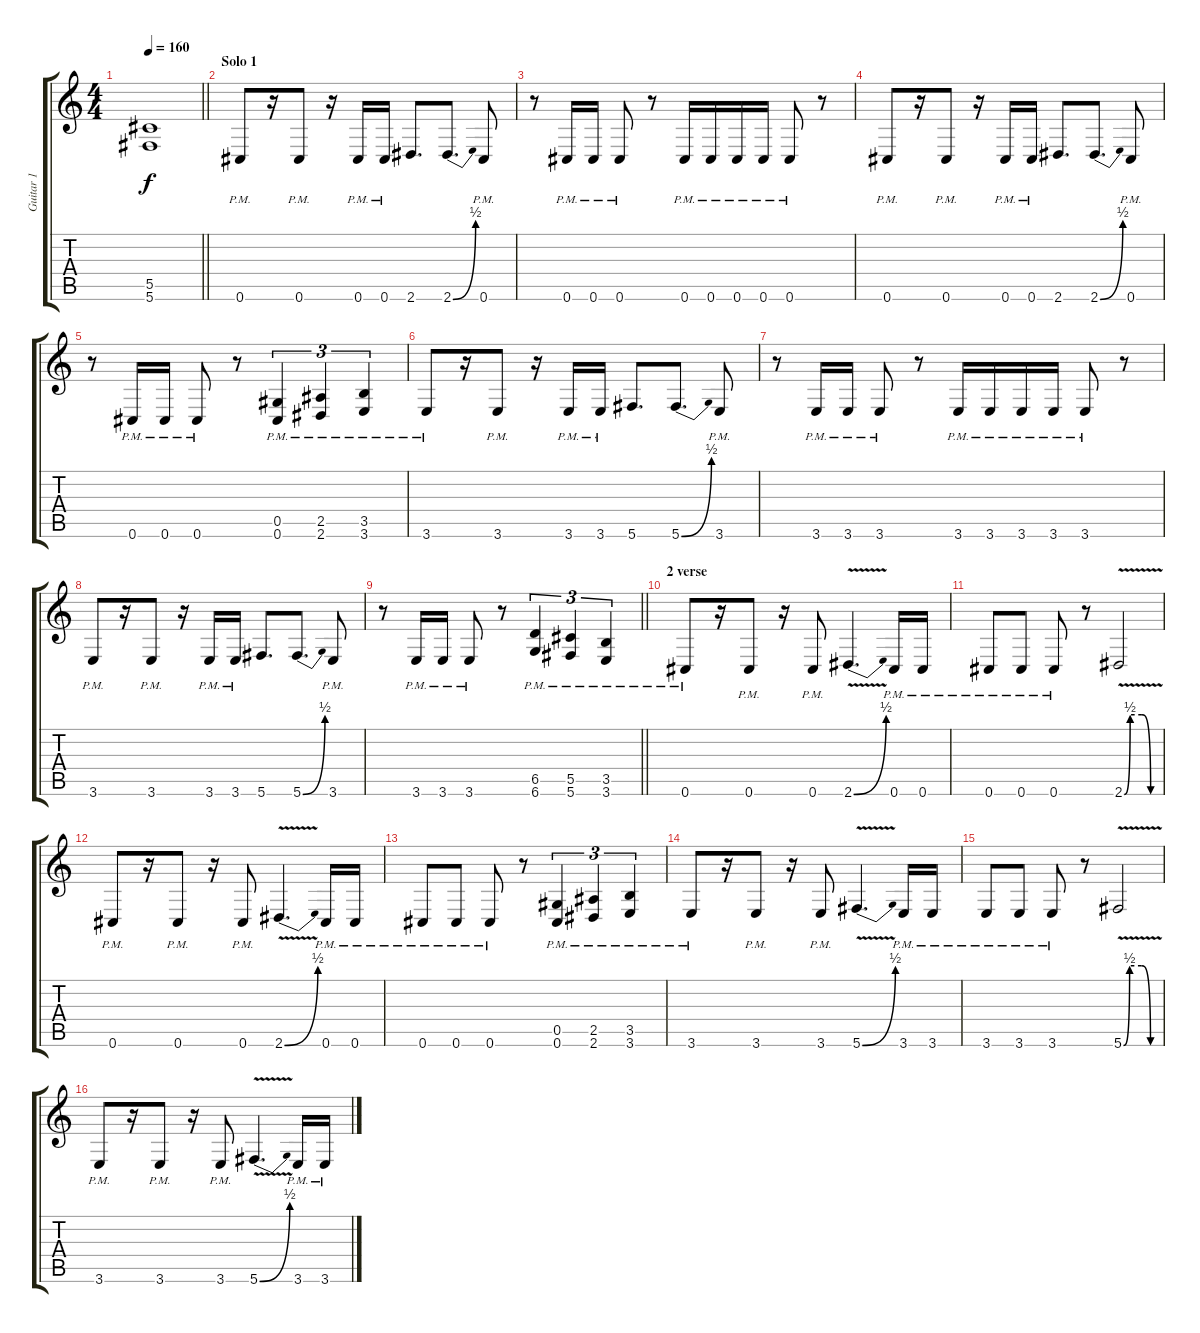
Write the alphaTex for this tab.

\track ("Guitar 1" "Guitar 1") {instrument distortionguitar}
\staff {score tabs}
\tuning (Eb4 Bb3 Gb3 Db3 Ab2 Db2) {hide}
\ts (4 4)
\tempo 160
\clef g2
\barLineRight lightlight
\ks c
(5.5{t} 5.6{t}).1{dy f} |
\section ("" "Solo 1")
0.6{pm}.8 r.16 0.6{pm}.8 r.16 0.6{pm}.16 0.6{pm}.16 2.6.8{d} 2.6{be (bend 0 0 60 2)}.8{d} 0.6{pm}.8 |
r.8 0.6{pm}.16 0.6{pm}.16 0.6{pm}.8 r.8 0.6{pm}.16 0.6{pm}.16 0.6{pm}.16 0.6{pm}.16 0.6{pm}.8 r.8 |
0.6{pm}.8 r.16 0.6{pm}.8 r.16 0.6{pm}.16 0.6{pm}.16 2.6.8{d} 2.6{be (bend 0 0 60 2)}.8{d} 0.6{pm}.8 |
r.8 0.6{pm}.16 0.6{pm}.16 0.6{pm}.8 r.8 (0.5{pm} 0.6{pm}).4{tu (3 2)} (2.5{pm} 2.6{pm}).4{tu (3 2)} (3.5{pm} 3.6{pm}).4{tu (3 2)} |
3.6{pm}.8 r.16 3.6{pm}.8 r.16 3.6{pm}.16 3.6{pm}.16 5.6.8{d} 5.6{be (bend 0 0 60 2)}.8{d} 3.6{pm}.8 |
r.8 3.6{pm}.16 3.6{pm}.16 3.6{pm}.8 r.8 3.6{pm}.16 3.6{pm}.16 3.6{pm}.16 3.6{pm}.16 3.6{pm}.8 r.8 |
3.6{pm}.8 r.16 3.6{pm}.8 r.16 3.6{pm}.16 3.6{pm}.16 5.6.8{d} 5.6{be (bend 0 0 60 2)}.8{d} 3.6{pm}.8 |
\barLineRight lightlight
r.8 3.6{pm}.16 3.6{pm}.16 3.6{pm}.8 r.8 (6.5{pm} 6.6{pm}).4{tu (3 2)} (5.5{pm} 5.6{pm}).4{tu (3 2)} (3.5{pm} 3.6{pm}).4{tu (3 2)} |
\section ("" "2 verse")
0.6{pm}.8 r.16 0.6{pm}.8 r.16 0.6{pm}.8 2.6{be (bend 0 0 60 2) v}.4{d} 0.6{pm}.16 0.6{pm}.16 |
0.6{pm}.8 0.6{pm}.8 0.6{pm}.8 r.8 2.6{be (custom 0 0 10 2 30 2 45 0 60 0) v}.2 |
0.6{pm}.8 r.16 0.6{pm}.8 r.16 0.6{pm}.8 2.6{be (bend 0 0 60 2) v}.4{d} 0.6{pm}.16 0.6{pm}.16 |
0.6{pm}.8 0.6{pm}.8 0.6{pm}.8 r.8 (0.5{pm} 0.6{pm}).4{tu (3 2)} (2.5{pm} 2.6{pm}).4{tu (3 2)} (3.5{pm} 3.6{pm}).4{tu (3 2)} |
3.6{pm}.8 r.16 3.6{pm}.8 r.16 3.6{pm}.8 5.6{be (bend 0 0 60 2) v}.4{d} 3.6{pm}.16 3.6{pm}.16 |
3.6{pm}.8 3.6{pm}.8 3.6{pm}.8 r.8 5.6{be (custom 0 0 10 2 30 2 45 0 60 0) v}.2 |
3.6{pm}.8 r.16 3.6{pm}.8 r.16 3.6{pm}.8 5.6{be (bend 0 0 60 2) v}.4{d} 3.6{pm}.16 3.6{pm}.16
